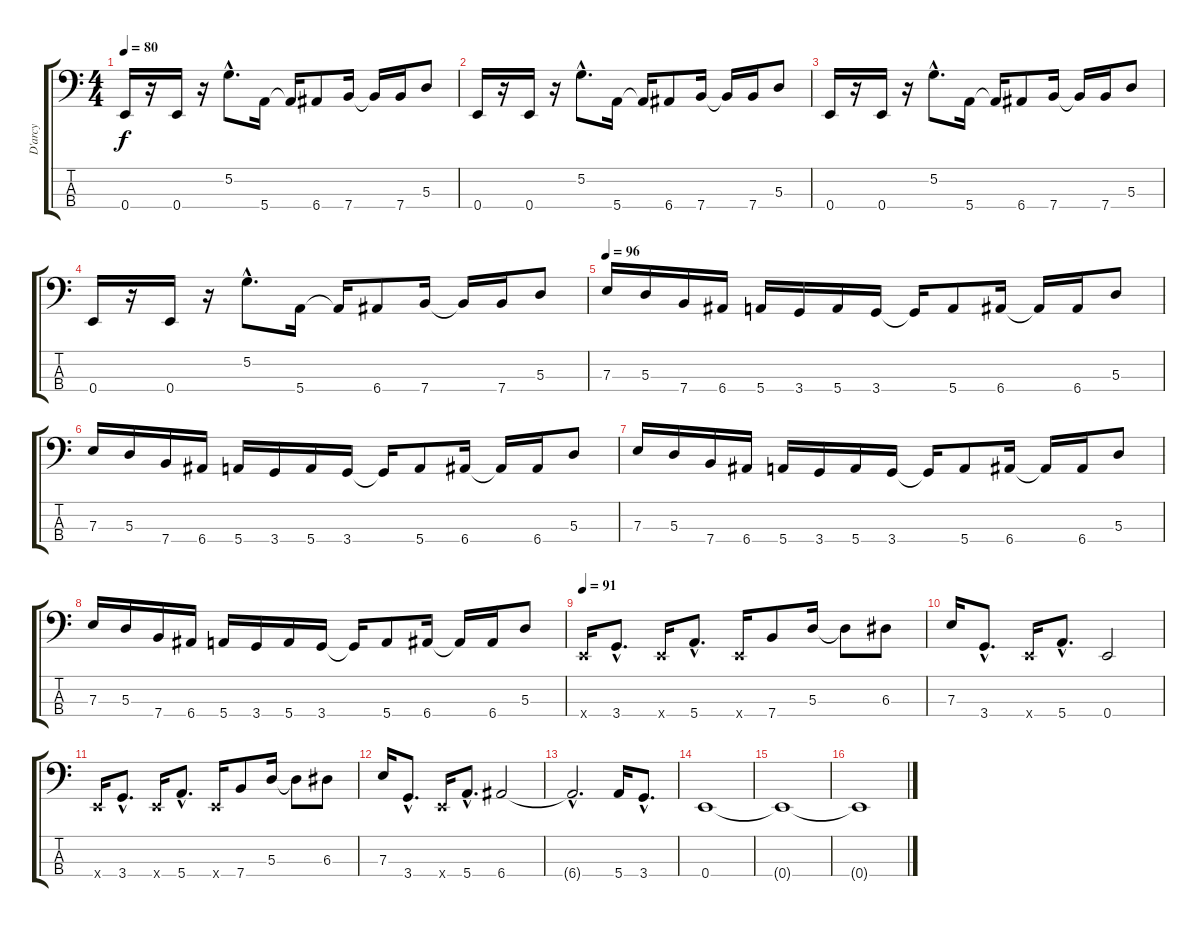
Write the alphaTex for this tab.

\track ("D'arcy" "D'arcy") {instrument electricbassfinger}
\staff {score tabs}
\tuning (G2 D2 A1 E1) {hide}
\ts (4 4)
\tempo 80
\clef f4
\ks c
0.4.16{dy f} r.16 0.4.16 r.16 5.2{hac}.8{d} 5.4.16 5.4{t}.16 6.4.8 7.4.16 7.4{t}.16 7.4.16 5.3.8 |
0.4.16 r.16 0.4.16 r.16 5.2{hac}.8{d} 5.4.16 5.4{t}.16 6.4.8 7.4.16 7.4{t}.16 7.4.16 5.3.8 |
0.4.16 r.16 0.4.16 r.16 5.2{hac}.8{d} 5.4.16 5.4{t}.16 6.4.8 7.4.16 7.4{t}.16 7.4.16 5.3.8 |
0.4.16 r.16 0.4.16 r.16 5.2{hac}.8{d} 5.4.16 5.4{t}.16 6.4.8 7.4.16 7.4{t}.16 7.4.16 5.3.8 |
\tempo 96
7.3.16 5.3.16 7.4.16 6.4.16 5.4.16 3.4.16 5.4.16 3.4.16 3.4{t}.16 5.4.8 6.4.16 6.4{t}.16 6.4.16 5.3.8 |
7.3.16 5.3.16 7.4.16 6.4.16 5.4.16 3.4.16 5.4.16 3.4.16 3.4{t}.16 5.4.8 6.4.16 6.4{t}.16 6.4.16 5.3.8 |
7.3.16 5.3.16 7.4.16 6.4.16 5.4.16 3.4.16 5.4.16 3.4.16 3.4{t}.16 5.4.8 6.4.16 6.4{t}.16 6.4.16 5.3.8 |
7.3.16 5.3.16 7.4.16 6.4.16 5.4.16 3.4.16 5.4.16 3.4.16 3.4{t}.16 5.4.8 6.4.16 6.4{t}.16 6.4.16 5.3.8 |
\tempo 91
0.4{x}.16 3.4{hac}.8{d} 0.4{x}.16 5.4{hac}.8{d} 0.4{x}.16 7.4.8 5.3.16 5.3{t}.8 6.3.8 |
7.3.16 3.4{hac}.8{d} 0.4{x}.16 5.4{hac}.8{d} 0.4.2 |
0.4{x}.16 3.4{hac}.8{d} 0.4{x}.16 5.4{hac}.8{d} 0.4{x}.16 7.4.8 5.3.16 5.3{t}.8 6.3.8 |
7.3.16 3.4{hac}.8{d} 0.4{x}.16 5.4{hac}.8{d} 6.4.2 |
6.4{hac t}.2{d} 5.4.16 3.4{hac}.8{d} |
0.4.1 |
0.4{t}.1 |
0.4{t}.1
